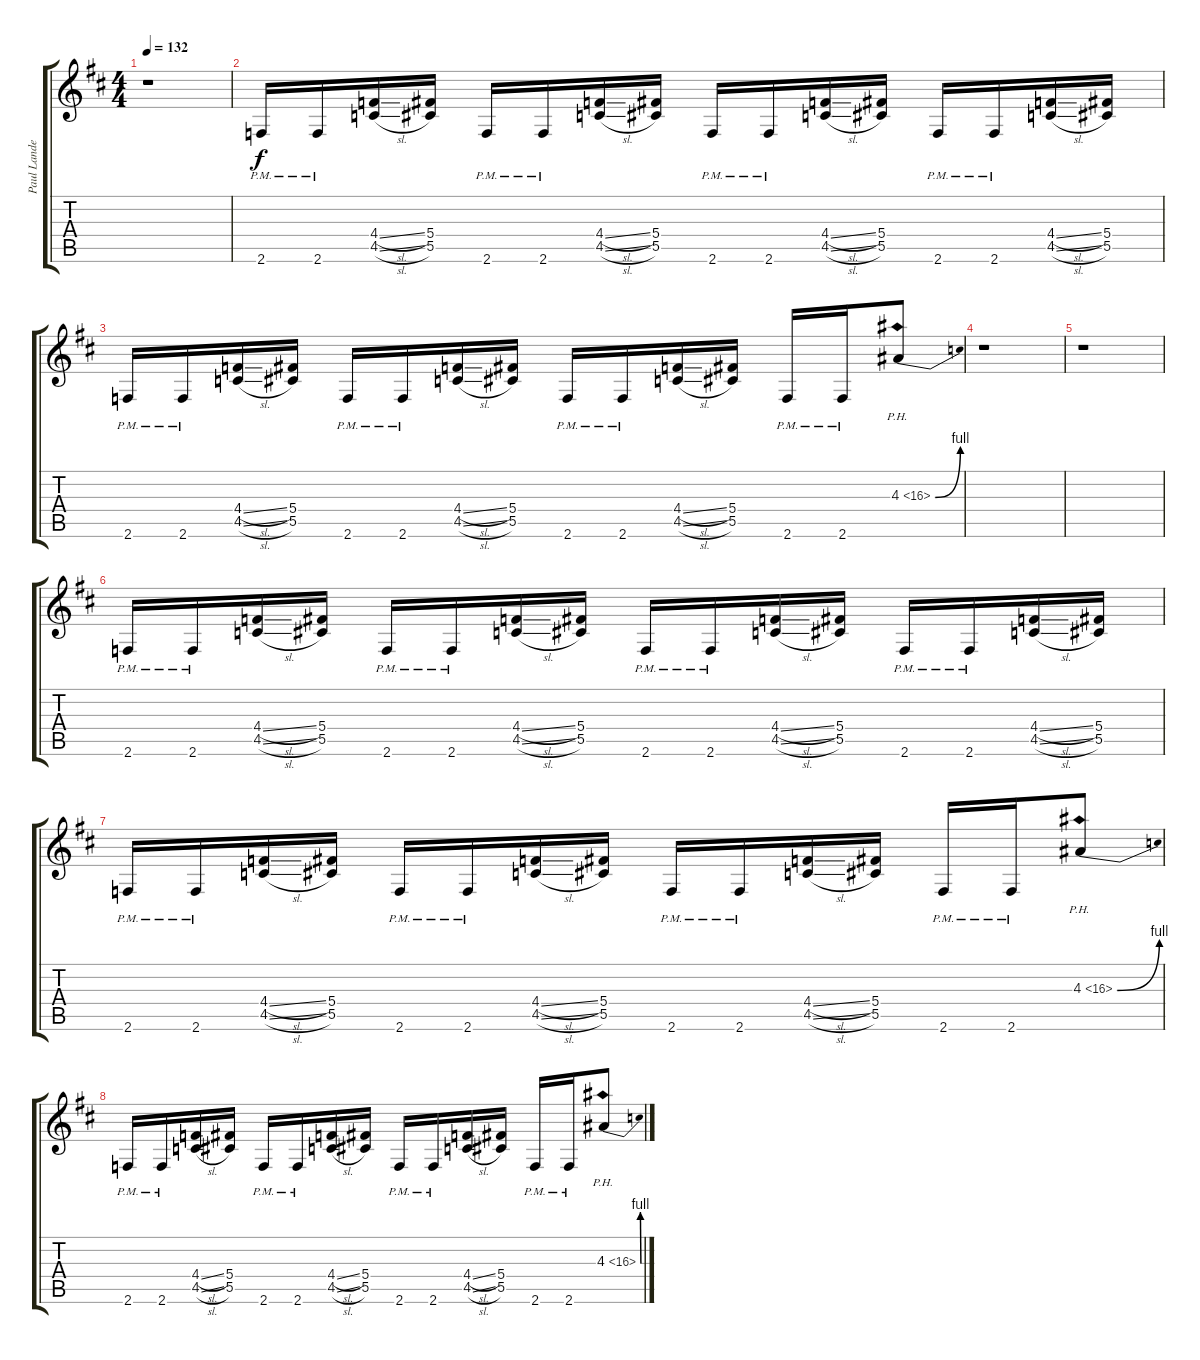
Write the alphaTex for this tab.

\track ("Paul Landers - Guitar II" "Paul Lande") {instrument distortionguitar}
\staff {score tabs}
\tuning (Eb4 Bb3 Gb3 Db3 Ab2 Eb2) {hide}
\ts (4 4)
\tempo 132
\clef g2
\ks d
r.1{dy f} |
2.6{pm}.16 2.6{pm}.16 (4.4{sl} 4.5{sl}).16 (5.4 5.5).16 2.6{pm}.16 2.6{pm}.16 (4.4{sl} 4.5{sl}).16 (5.4 5.5).16 2.6{pm}.16 2.6{pm}.16 (4.4{sl} 4.5{sl}).16 (5.4 5.5).16 2.6{pm}.16 2.6{pm}.16 (4.4{sl} 4.5{sl}).16 (5.4 5.5).16 |
2.6{pm}.16 2.6{pm}.16 (4.4{sl} 4.5{sl}).16 (5.4 5.5).16 2.6{pm}.16 2.6{pm}.16 (4.4{sl} 4.5{sl}).16 (5.4 5.5).16 2.6{pm}.16 2.6{pm}.16 (4.4{sl} 4.5{sl}).16 (5.4 5.5).16 2.6{pm}.16 2.6{pm}.16 4.3{be (bend 0 0 60 4) ph 12}.8 |
r.1 |
r.1 |
2.6{pm}.16 2.6{pm}.16 (4.4{sl} 4.5{sl}).16 (5.4 5.5).16 2.6{pm}.16 2.6{pm}.16 (4.4{sl} 4.5{sl}).16 (5.4 5.5).16 2.6{pm}.16 2.6{pm}.16 (4.4{sl} 4.5{sl}).16 (5.4 5.5).16 2.6{pm}.16 2.6{pm}.16 (4.4{sl} 4.5{sl}).16 (5.4 5.5).16 |
2.6{pm}.16 2.6{pm}.16 (4.4{sl} 4.5{sl}).16 (5.4 5.5).16 2.6{pm}.16 2.6{pm}.16 (4.4{sl} 4.5{sl}).16 (5.4 5.5).16 2.6{pm}.16 2.6{pm}.16 (4.4{sl} 4.5{sl}).16 (5.4 5.5).16 2.6{pm}.16 2.6{pm}.16 4.3{be (bend 0 0 60 4) ph 12}.8 |
2.6{pm}.16{balance 8} 2.6{pm}.16 (4.4{sl} 4.5{sl}).16 (5.4 5.5).16 2.6{pm}.16 2.6{pm}.16 (4.4{sl} 4.5{sl}).16 (5.4 5.5).16 2.6{pm}.16 2.6{pm}.16 (4.4{sl} 4.5{sl}).16 (5.4 5.5).16 2.6{pm}.16 2.6{pm}.16 4.3{be (bend 0 0 60 4) ph 12}.8
